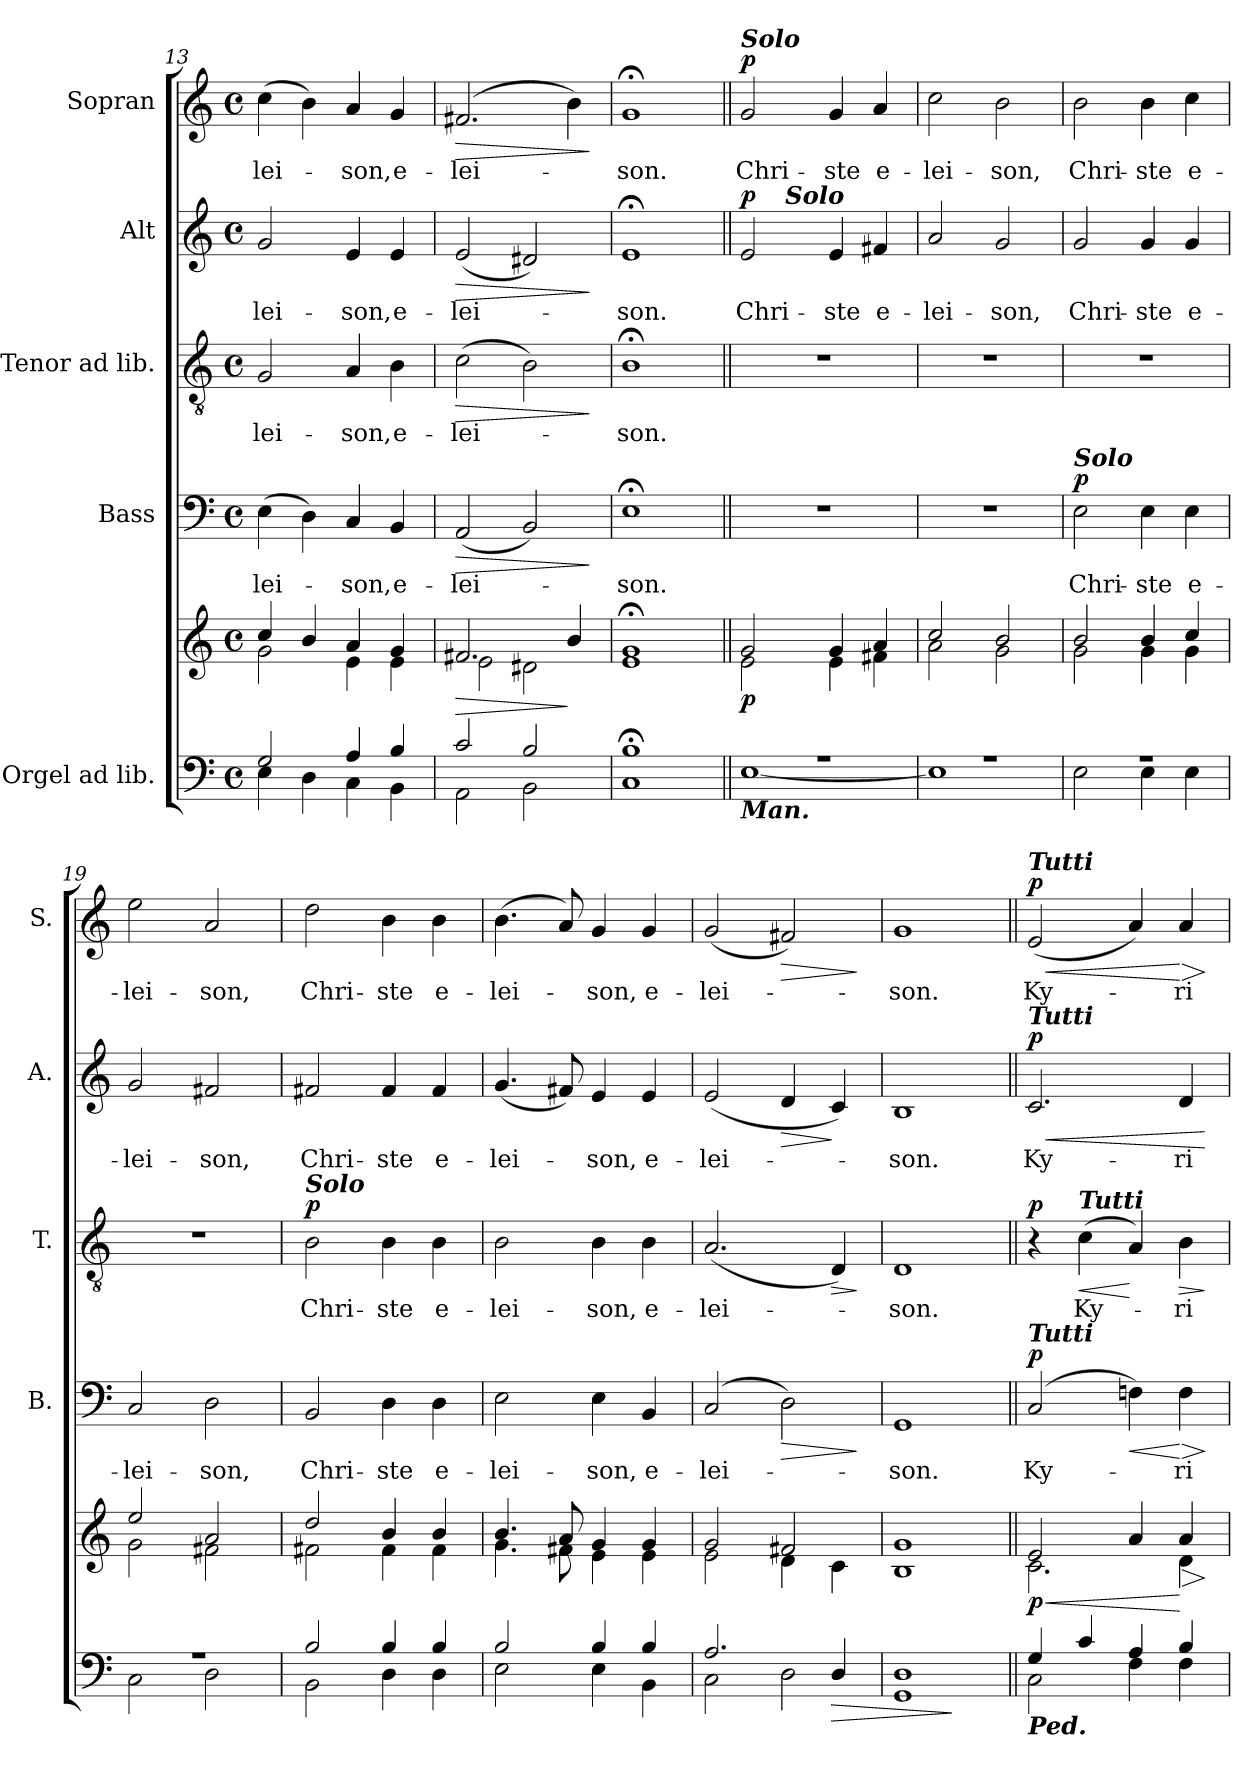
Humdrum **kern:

**kern	**kern	**dynam	**kern	**text	**dynam	**kern	**text	**dynam	**kern	**text	**dynam	**kern	**text	**dynam
*part5	*part5	*part5	*part4	*part4	*part4	*part3	*part3	*part3	*part2	*part2	*part2	*part1	*part1	*part1
*staff6	*staff5	*staff5/6	*staff4	*staff4	*staff4	*staff3	*staff3	*staff3	*staff2	*staff2	*staff2	*staff1	*staff1	*staff1
*I"Orgel ad lib.	*	*	*I"Bass	*	*	*I"Tenor ad lib.	*	*	*I"Alt	*	*	*I"Sopran	*	*
*	*	*	*I'B.	*	*	*I'T.	*	*	*I'A.	*	*	*I'S.	*	*
!!LO:PB:g=z
*clefF4	*clefG2	*	*clefF4	*	*	*clefGv2	*	*	*clefG2	*	*	*clefG2	*	*
*k[]	*k[]	*	*k[]	*	*	*k[]	*	*	*k[]	*	*	*k[]	*	*
*C:	*C:	*	*C:	*	*	*C:	*	*	*C:	*	*	*C:	*	*
*M4/4	*M4/4	*	*M4/4	*	*	*M4/4	*	*	*M4/4	*	*	*M4/4	*	*
*met(c)	*met(c)	*	*met(c)	*	*	*met(c)	*	*	*met(c)	*	*	*met(c)	*	*
=13	=13	=13	=13	=13	=13	=13	=13	=13	=13	=13	=13	=13	=13	=13
*^	*^	*	*	*	*	*	*	*	*	*	*	*	*	*
!	!	!	!	!	!	!LO:LY:b	!	!	!LO:LY:b	!	!	!LO:LY:b	!	!	!LO:LY:b	!
2G/	4E\	4cc/	2g\	.	(>4E\	-lei-	.	2G/	-lei-	.	2g/	-lei-	.	(>4cc\	-lei-	.
.	4D\	4b/	.	.	4D\)	.	.	.	.	.	.	.	.	4b\)	.	.
!	!	!	!	!	!	!LO:LY:b	!	!	!LO:LY:b	!	!	!LO:LY:b	!	!	!LO:LY:b	!
4A/	4C\	4a/	4e\	.	4C/	-son,	.	4A/	-son,	.	4e/	-son,	.	4a/	-son,	.
!	!	!	!	!	!	!LO:LY:b	!	!	!LO:LY:b	!	!	!LO:LY:b	!	!	!LO:LY:b	!
4B/	4BB\	4g/	4e\	.	4BB/	e-	.	4B\	e-	.	4e/	e-	.	4g/	e-	.
=14	=14	=14	=14	=14	=14	=14	=14	=14	=14	=14	=14	=14	=14	=14	=14	=14
!	!	!	!	!LO:HP:b	!	!LO:LY:b	!LO:HP:b	!	!LO:LY:b	!LO:HP:b	!	!LO:LY:b	!LO:HP:b	!	!LO:LY:b	!LO:HP:b
2c/	2AA\	2.f#X/	2e\	>	(<2AA/	-lei-	>	(>2c\	-lei-	>	(<2e/	-lei-	>	(2.f#X/	-lei-	>
2B/	2BB\	.	2d#X\	.	2BB/)	.	.	2B\)	.	.	2d#X/)	.	.	.	.	.
.	.	4b/	.	]	.	.	.	.	.	.	.	.	.	4b\)	.	.
*v	*v	*	*	*	*	*	*	*	*	*	*	*	*	*	*	*
*	*v	*v	*	*	*	*	*	*	*	*	*	*	*	*	*
.	.	.	.	.	]	.	.	]	.	.	]	.	.	]
=15	=15	=15	=15	=15	=15	=15	=15	=15	=15	=15	=15	=15	=15	=15
*^	*^	*	*	*	*	*	*	*	*	*	*	*	*	*
!	!	!	!	!	!	!LO:LY:b	!	!	!LO:LY:b	!	!	!LO:LY:b	!	!	!LO:LY:b	!
1B;<	1C	1g;<	1e	.	1E;<	-son.	.	1B;<	-son.	.	1e;<	-son.	.	1g;<	-son.	.
=16||	=16||	=16||	=16||	=16||	=16||	=16||	=16||	=16||	=16||	=16||	=16||	=16||	=16||	=16||	=16||	=16||
!	!	!	!	!	!	!	!	!	!	!	!	!	!	!LO:TX:a:Bi:t=Solo	!	!
!LO:TX:b:Bi:t=Man.	!	!	!	!	!	!	!	!	!	!	!	!	!	!	!	!
!	!	!	!	!LO:DY:b	!	!	!	!	!	!	!	!LO:LY:b	!LO:DY:a	!	!LO:LY:b	!LO:DY:a
*	*	*	*	*	*	*	*	*	*	*	*^	*	*	*	*	*
1rA	[<1E	2g/	2e\	p	1r	.	.	1r	.	.	2e/	4ryy	Chri-	p	2g/	Chri-	p
!	!	!	!	!	!	!	!	!	!	!	!	!LO:TX:a:Bi:t=Solo	!	!	!	!	!
.	.	.	.	.	.	.	.	.	.	.	.	2.ryy	.	.	.	.	.
!	!	!	!	!	!	!	!	!	!	!	!	!	!LO:LY:b	!	!	!LO:LY:b	!
.	.	4g/	4e\	.	.	.	.	.	.	.	4e/	.	-ste	.	4g/	-ste	.
!	!	!	!	!	!	!	!	!	!	!	!	!	!LO:LY:b	!	!	!LO:LY:b	!
.	.	4a/	4f#X\	.	.	.	.	.	.	.	4f#X/	.	e-	.	4a/	e-	.
=17	=17	=17	=17	=17	=17	=17	=17	=17	=17	=17	=17	=17	=17	=17	=17	=17	=17
!	!	!	!	!	!	!	!	!	!	!	!	!	!LO:LY:b	!	!	!LO:LY:b	!
*	*	*	*	*	*	*	*	*	*	*	*v	*v	*	*	*	*	*
1rA	1E]	2cc/	2a\	.	1r	.	.	1r	.	.	2a/	-lei-	.	2cc\	-lei-	.
!	!	!	!	!	!	!	!	!	!	!	!	!LO:LY:b	!	!	!LO:LY:b	!
.	.	2b/	2g\	.	.	.	.	.	.	.	2g/	-son,	.	2b\	-son,	.
=18	=18	=18	=18	=18	=18	=18	=18	=18	=18	=18	=18	=18	=18	=18	=18	=18
!	!	!	!	!	!LO:TX:a:Bi:t=Solo	!	!	!	!	!	!	!	!	!	!	!
!	!	!	!	!	!	!LO:LY:b	!LO:DY:a	!	!	!	!	!LO:LY:b	!	!	!LO:LY:b	!
1rA	2E\	2b/	2g\	.	2E\	Chri-	p	1r	.	.	2g/	Chri-	.	2b\	Chri-	.
!	!	!	!	!	!	!LO:LY:b	!	!	!	!	!	!LO:LY:b	!	!	!LO:LY:b	!
.	4E\	4b/	4g\	.	4E\	-ste	.	.	.	.	4g/	-ste	.	4b\	-ste	.
!	!	!	!	!	!	!LO:LY:b	!	!	!	!	!	!LO:LY:b	!	!	!LO:LY:b	!
.	4E\	4cc/	4g\	.	4E\	e-	.	.	.	.	4g/	e-	.	4cc\	e-	.
=19	=19	=19	=19	=19	=19	=19	=19	=19	=19	=19	=19	=19	=19	=19	=19	=19
!	!	!	!	!	!	!LO:LY:b	!	!	!	!	!	!LO:LY:b	!	!	!LO:LY:b	!
1rA	2C\	2ee/	2g\	.	2C/	-lei-	.	1r	.	.	2g/	-lei-	.	2ee\	-lei-	.
!	!	!	!	!	!	!LO:LY:b	!	!	!	!	!	!LO:LY:b	!	!	!LO:LY:b	!
.	2D\	2a/	2f#X\	.	2D\	-son,	.	.	.	.	2f#X/	-son,	.	2a/	-son,	.
!!LO:LB:g=z
=20	=20	=20	=20	=20	=20	=20	=20	=20	=20	=20	=20	=20	=20	=20	=20	=20
!	!	!	!	!	!	!	!	!LO:TX:a:Bi:t=Solo	!	!	!	!	!	!	!	!
!	!	!	!	!	!	!LO:LY:b	!	!	!LO:LY:b	!LO:DY:a	!	!LO:LY:b	!	!	!LO:LY:b	!
2B/	2BB\	2dd/	2f#X\	.	2BB/	Chri-	.	2B\	Chri-	p	2f#X/	Chri-	.	2dd\	Chri-	.
!	!	!	!	!	!	!LO:LY:b	!	!	!LO:LY:b	!	!	!LO:LY:b	!	!	!LO:LY:b	!
4B/	4D\	4b/	4f#\	.	4D\	-ste	.	4B\	-ste	.	4f#/	-ste	.	4b\	-ste	.
!	!	!	!	!	!	!LO:LY:b	!	!	!LO:LY:b	!	!	!LO:LY:b	!	!	!LO:LY:b	!
4B/	4D\	4b/	4f#\	.	4D\	e-	.	4B\	e-	.	4f#/	e-	.	4b\	e-	.
=21	=21	=21	=21	=21	=21	=21	=21	=21	=21	=21	=21	=21	=21	=21	=21	=21
!	!	!	!	!	!	!LO:LY:b	!	!	!LO:LY:b	!	!	!LO:LY:b	!	!	!LO:LY:b	!
2B/	2E\	4.b/	4.g\	.	2E\	-lei-	.	2B\	-lei-	.	(<4.g/	-lei-	.	(>4.b\	-lei-	.
.	.	8a/	8f#X\	.	.	.	.	.	.	.	8f#X/)	.	.	8a/)	.	.
!	!	!	!	!	!	!LO:LY:b	!	!	!LO:LY:b	!	!	!LO:LY:b	!	!	!LO:LY:b	!
4B/	4E\	4g/	4e\	.	4E\	-son,	.	4B\	-son,	.	4e/	-son,	.	4g/	-son,	.
!	!	!	!	!	!	!LO:LY:b	!	!	!LO:LY:b	!	!	!LO:LY:b	!	!	!LO:LY:b	!
4B/	4BB\	4g/	4e\	.	4BB/	e-	.	4B\	e-	.	4e/	e-	.	4g/	e-	.
=22	=22	=22	=22	=22	=22	=22	=22	=22	=22	=22	=22	=22	=22	=22	=22	=22
!	!	!	!	!	!	!LO:LY:b	!	!	!LO:LY:b	!	!	!LO:LY:b	!	!	!LO:LY:b	!
2.A/	2C\	2g/	2e\	.	(2C/	-lei-	.	(<2.A/	-lei-	.	(<2e/	-lei-	.	(<2g/	-lei-	.
!	!	!	!	!	!	!	!LO:HP:b	!	!	!	!	!	!LO:HP:b	!	!	!LO:HP:b
.	2D\	2f#X/	4d\	.	2D\)	.	>	.	.	.	4d/	.	>	2f#X/)	.	>
!	!	!	!	!LO:HP:b=2	!	!	!	!	!	!LO:HP:b	!	!	!	!	!	!
4D/	.	.	4c\	>	.	.	.	4D/)	.	>	4c/)	.	]	.	.	.
*v	*v	*	*	*	*	*	*	*	*	*	*	*	*	*	*	*
*	*v	*v	*	*	*	*	*	*	*	*	*	*	*	*	*
.	.	.	.	.	]	.	.	]	.	.	.	.	.	]
=23	=23	=23	=23	=23	=23	=23	=23	=23	=23	=23	=23	=23	=23	=23
*^	*^	*	*	*	*	*	*	*	*	*	*	*	*	*
!	!	!	!	!	!	!LO:LY:b	!	!	!LO:LY:b	!	!	!LO:LY:b	!	!	!LO:LY:b	!
1D	1GG	1g	1B	.	1GG	-son.	.	1D	-son.	.	1B	-son.	.	1g	-son.	.
*v	*v	*	*	*	*	*	*	*	*	*	*	*	*	*	*	*
*	*v	*v	*	*	*	*	*	*	*	*	*	*	*	*	*
.	.	]	.	.	.	.	.	.	.	.	.	.	.	.
=24||	=24||	=24||	=24||	=24||	=24||	=24||	=24||	=24||	=24||	=24||	=24||	=24||	=24||	=24||
*^	*	*	*	*	*	*	*	*	*	*	*	*	*	*
!	!	!	!	!	!	!	!	!	!	!	!	!	!LO:TX:a:Bi:t=Tutti	!	!
!	!	!	!	!	!	!	!	!	!	!LO:TX:a:Bi:t=Tutti	!	!	!	!	!
!	!	!	!	!LO:TX:a:Bi:t=Tutti	!	!	!	!	!	!	!	!	!	!	!
!LO:TX:b:Bi:t=Ped.	!	!	!	!	!	!	!	!	!	!	!	!	!	!	!
!	!	!	!LO:HP:b	!	!LO:LY:b	!	!	!	!	!	!LO:LY:b	!LO:HP:b	!	!LO:LY:b	!LO:HP:b
*	*	*^	*	*	*	*	*	*	*	*	*	*	*	*	*
!	!	!	!	!LO:DY:n=1:b	!	!	!LO:DY:a	!	!	!LO:DY:a	!	!	!LO:DY:n=1:a	!	!	!LO:DY:n=1:a
4G/	2C\	2e/	2.c\	< p	(2C/	Ky-	p	4r	.	p	2.c/	Ky-	< p	(<2e/	Ky-	< p
!	!	!	!	!	!	!	!	!LO:TX:a:Bi:t=Tutti	!	!	!	!	!	!	!	!
!	!	!	!	!	!	!	!	!	!LO:LY:b	!LO:HP:b	!	!	!	!	!	!
4c/	.	.	.	.	.	.	.	(>4c\	Ky-	<	.	.	.	.	.	.
!	!	!	!	!	!	!	!LO:HP:b	!	!	!	!	!	!	!	!	!
4A/	4F\	4a/	.	.	4Fn\)	.	<	4A/)	.	[	.	.	.	4a/)	.	.
!	!	!	!	!LO:HP:n=1:b	!	!LO:LY:b	!LO:HP:n=1:b	!	!LO:LY:b	!LO:HP:b	!	!LO:LY:b	!	!	!LO:LY:b	!LO:HP:n=1:b
4B/	4F\	4a/	4d\	[ >	4F\	-ri-	[ >	4B\	-ri-	>	4d/	-ri-	.	4a/	-ri-	[ >
*v	*v	*	*	*	*	*	*	*	*	*	*	*	*	*	*	*
*	*v	*v	*	*	*	*	*	*	*	*	*	*	*	*	*
.	.	]	.	.	]	.	.	]	.	.	[	.	.	]
=	=	=	=	=	=	=	=	=	=	=	=	=	=	=
*-	*-	*-	*-	*-	*-	*-	*-	*-	*-	*-	*-	*-	*-	*-
